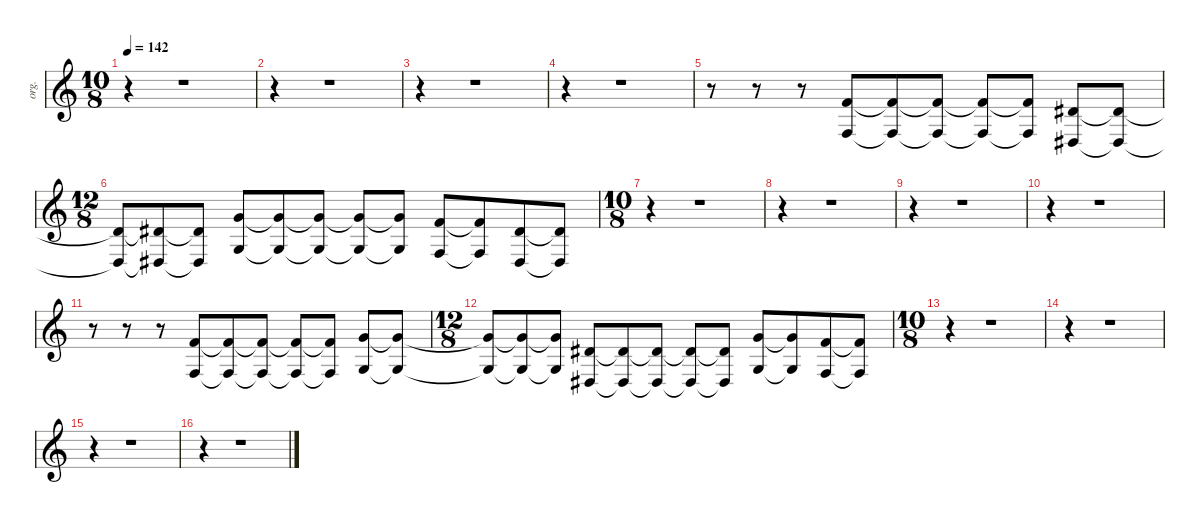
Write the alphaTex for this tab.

\defaultSystemsLayout 4
\hideDynamics
\bracketExtendMode nobrackets
\otherSystemsTrackNameOrientation horizontal
\track ("Keyboard" "org.") {instrument drawbarorgan}
\staff {score}
\tuning (B3 Ab3 E3 B2 Gb2 B1)
\ts (10 8)
\beaming (8 3 3 3 1)
\tempo 142
\clef g2
\ks c
r.4{dy f instrument drawbarorgan beam Down} r.1{beam Down} |
r.4{beam Down} r.1{beam Down} |
r.4{beam Down} r.1{beam Down} |
r.4{beam Down} r.1{beam Down} |
r.8{beam Down} r.8{beam Down} r.8{beam Down} (6.1 6.4).8{beam Up} (6.1{t} 6.4{t}).8{beam Up} (6.1{t} 6.4{t}).8{beam Up} (6.1{t} 6.4{t}).8{beam Up} (6.1{t} 6.4{t}).8{beam Up beam split} (4.1{acc #} 4.4{acc #}).8{beam Up beam merge} (4.1{t acc #} 4.4{t acc #}).8{beam Up} |
\ts (12 8)
\beaming (8 3 3 3 3)
(4.1{t acc #} 4.4{t acc #}).8{beam Up} (4.1{t acc #} 4.4{t acc #}).8{beam Up} (4.1{t acc #} 4.4{t acc #}).8{beam Up} (8.1 8.4).8{beam Up} (8.1{t} 8.4{t}).8{beam Up} (8.1{t} 8.4{t}).8{beam Up} (8.1{t} 8.4{t}).8{beam Up} (8.1{t} 8.4{t}).8{beam Up beam split} (6.1 6.4).8{beam Up beam merge} (6.1{t} 6.4{t}).8{beam Up} (4.1{acc #} 4.4{acc #}).8{beam Up} (4.1{t acc #} 4.4{t acc #}).8{beam Up} |
\ts (10 8)
\beaming (8 3 3 3 3)
r.4{beam Down} r.1{beam Down} |
r.4{beam Down} r.1{beam Down} |
r.4{beam Down} r.1{beam Down} |
r.4{beam Down} r.1{beam Down} |
r.8{beam Down} r.8{beam Down} r.8{beam Down} (6.1 6.4).8{beam Up} (6.1{t} 6.4{t}).8{beam Up} (6.1{t} 6.4{t}).8{beam Up} (6.1{t} 6.4{t}).8{beam Up} (6.1{t} 6.4{t}).8{beam Up beam split} (8.1 8.4).8{beam Up beam merge} (8.1{t} 8.4{t}).8{beam Up} |
\ts (12 8)
\beaming (8 3 3 3 3)
(8.1{t} 8.4{t}).8{beam Up} (8.1{t} 8.4{t}).8{beam Up} (8.1{t} 8.4{t}).8{beam Up} (4.1{acc #} 4.4{acc #}).8{beam Up} (4.1{t acc #} 4.4{t acc #}).8{beam Up} (4.1{t acc #} 4.4{t acc #}).8{beam Up} (4.1{t acc #} 4.4{t acc #}).8{beam Up} (4.1{t acc #} 4.4{t acc #}).8{beam Up beam split} (8.1 8.4).8{beam Up beam merge} (8.1{t} 8.4{t}).8{beam Up} (6.1 6.4).8{beam Up} (6.1{t} 6.4{t}).8{beam Up} |
\ts (10 8)
\beaming (8 3 3 3 3)
r.4{beam Down} r.1{beam Down} |
r.4{beam Down} r.1{beam Down} |
r.4{beam Down} r.1{beam Down} |
r.4{beam Down} r.1{beam Down}
